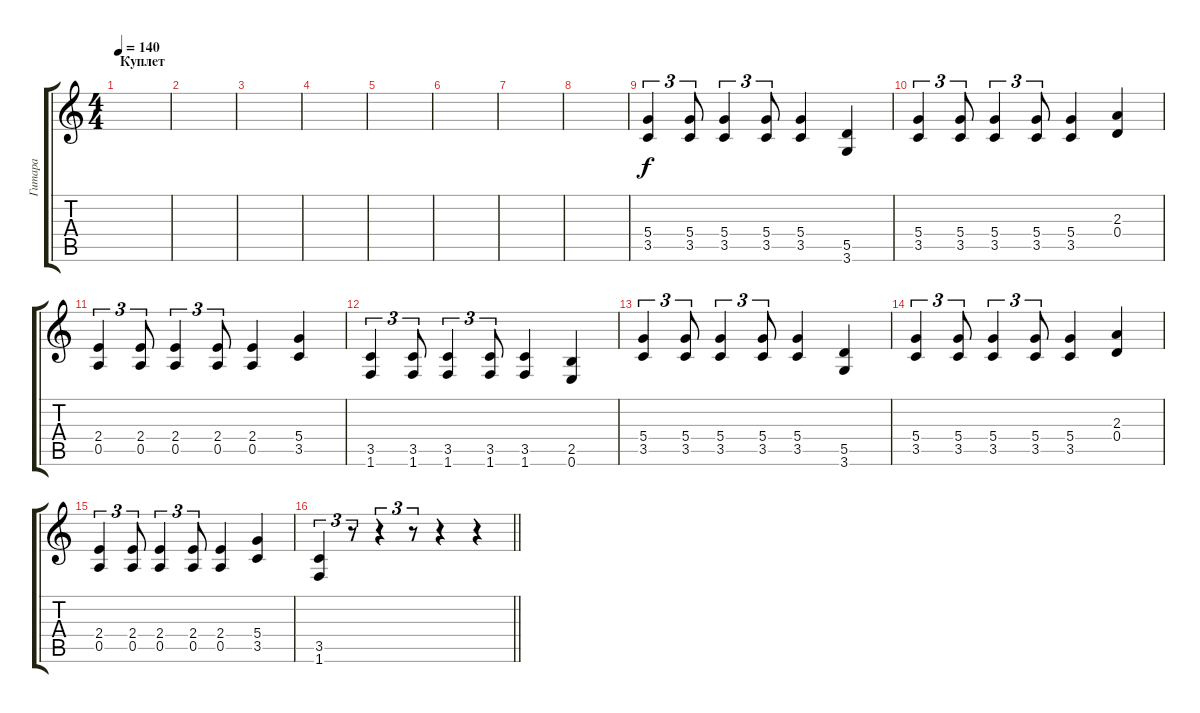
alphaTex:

\track ("Гитара" "Гитара") {instrument distortionguitar}
\staff {score tabs}
\tuning (E4 B3 G3 D3 A2 E2) {hide}
\ts (4 4)
\section ("" "Куплет")
\tempo 140
\clef g2
\ks c
|
|
|
|
|
|
|
|
(5.4 3.5).4{tu (3 2)} (5.4 3.5).8{tu (3 2)} (5.4 3.5).4{tu (3 2)} (5.4 3.5).8{tu (3 2)} (5.4 3.5).4 (5.5 3.6).4 |
(5.4 3.5).4{tu (3 2)} (5.4 3.5).8{tu (3 2)} (5.4 3.5).4{tu (3 2)} (5.4 3.5).8{tu (3 2)} (5.4 3.5).4 (2.3 0.4).4 |
(2.4 0.5).4{tu (3 2)} (2.4 0.5).8{tu (3 2)} (2.4 0.5).4{tu (3 2)} (2.4 0.5).8{tu (3 2)} (2.4 0.5).4 (5.4 3.5).4 |
(3.5 1.6).4{tu (3 2)} (3.5 1.6).8{tu (3 2)} (3.5 1.6).4{tu (3 2)} (3.5 1.6).8{tu (3 2)} (3.5 1.6).4 (2.5 0.6).4 |
(5.4 3.5).4{tu (3 2)} (5.4 3.5).8{tu (3 2)} (5.4 3.5).4{tu (3 2)} (5.4 3.5).8{tu (3 2)} (5.4 3.5).4 (5.5 3.6).4 |
(5.4 3.5).4{tu (3 2)} (5.4 3.5).8{tu (3 2)} (5.4 3.5).4{tu (3 2)} (5.4 3.5).8{tu (3 2)} (5.4 3.5).4 (2.3 0.4).4 |
(2.4 0.5).4{tu (3 2)} (2.4 0.5).8{tu (3 2)} (2.4 0.5).4{tu (3 2)} (2.4 0.5).8{tu (3 2)} (2.4 0.5).4 (5.4 3.5).4 |
\barLineRight lightlight
(3.5 1.6).4{tu (3 2)} r.8{tu (3 2)} r.4{tu (3 2)} r.8{tu (3 2)} r.4 r.4
